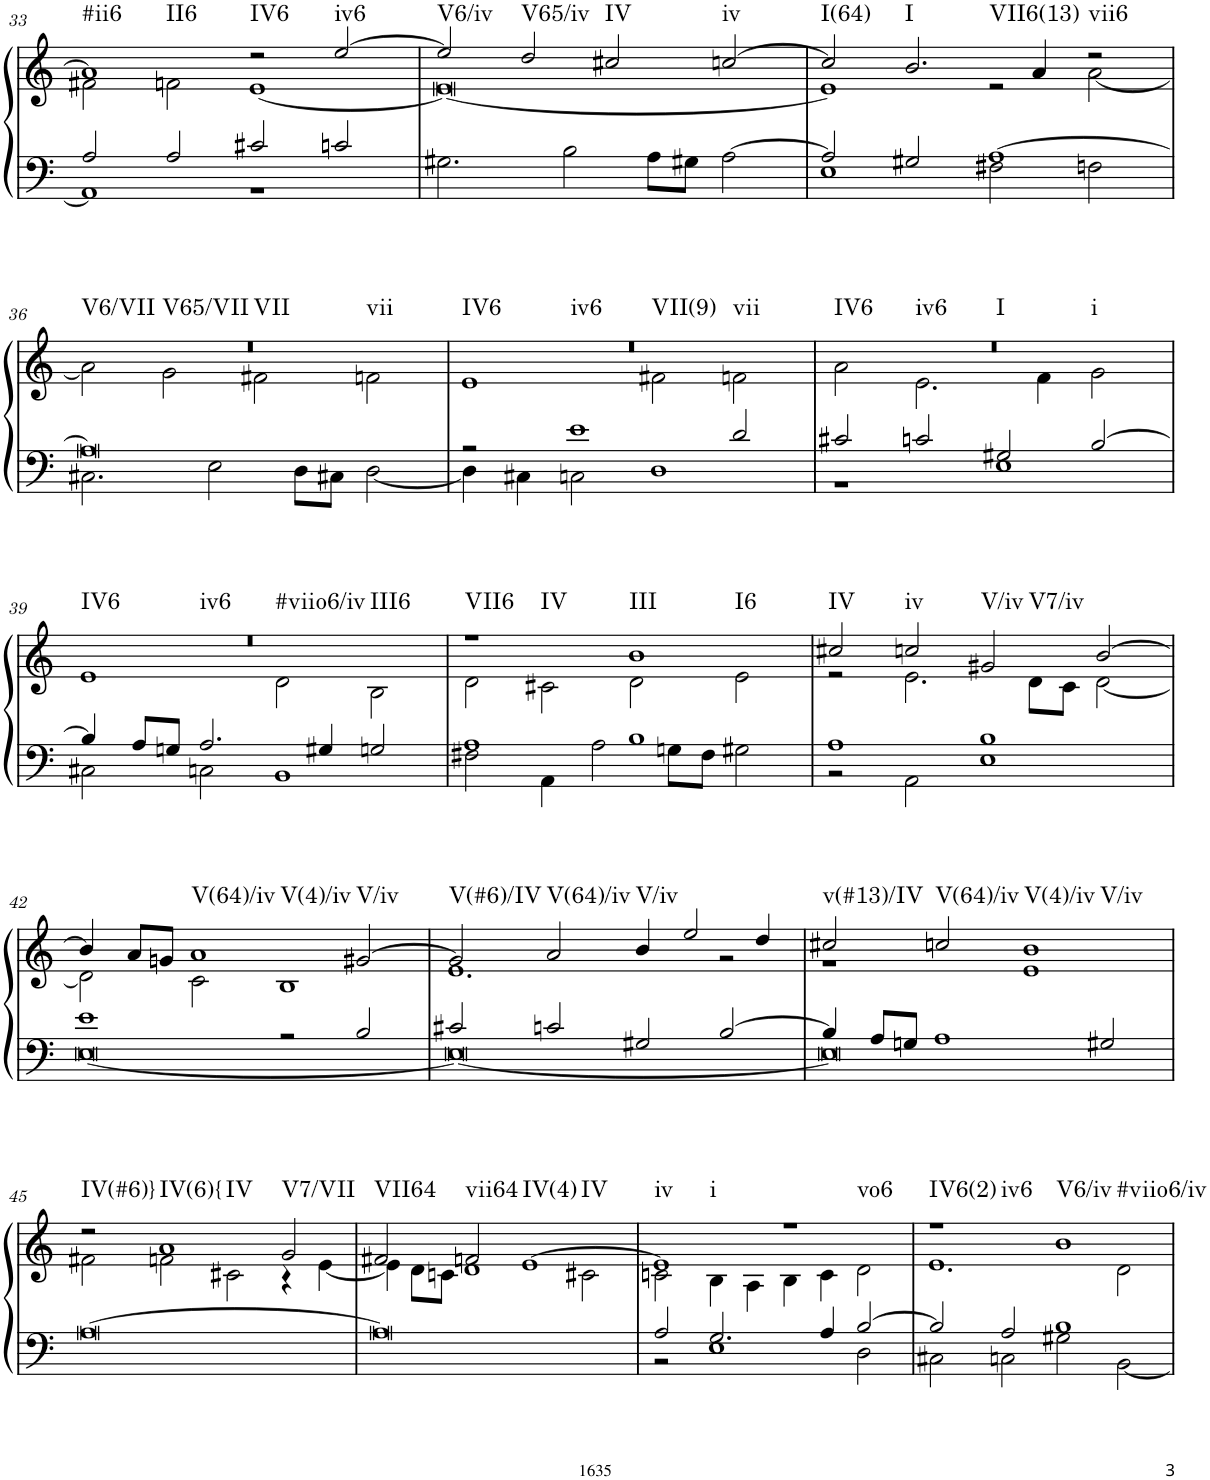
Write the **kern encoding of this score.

**kern	**kern	**harte
*part1	*part1	*part1
*staff2	*staff1	*
*I"Organ	*	*
!!LO:PB:g=z
*clefF4	*clefG2	*
*k[]	*k[]	*
*M4/2	*M4/2	*
=33	=33	=33
*^	*^	*
!	!	!	!	!LO:H:n=1:kt=#ii6
!	!	!	!	!LO:H:n=2:kt=II6
2A/	1AA]	1a]	2f#X\	N N
2A/	.	.	2fn\	.
!	!	!	!	!LO:H:kt=IV6
2c#X/	1r	2r	[1e	N
!	!	!	!	!LO:H:kt=iv6
2cn/	.	[2ee/	.	N
*v	*v	*	*	*
=34	=34	=34	=34
!	!	!	!LO:H:kt=V6/iv
2.G#X\	2ee/]	0e_	N
!	!	!	!LO:H:kt=V65/iv
.	2dd/	.	N
2B\	.	.	.
!	!	!	!LO:H:kt=IV
.	2cc#X/	.	N
8A\L	.	.	.
8G#X\J	.	.	.
!	!	!	!LO:H:kt=iv
[2A\	[2ccn/	.	N
=35	=35	=35	=35
*^	*	*	*
!	!	!	!	!LO:H:kt=I(64)
2A/]	1E	2cc/]	1e]	N
!	!	!	!	!LO:H:n=1:kt=I
!	!	!	!	!LO:H:n=2:kt=VII6(13)
2G#X/	.	2.b/	.	N N
[1A	2F#X\	.	2r	.
.	.	4a/	.	.
!	!	!	!	!LO:H:kt=vii6
.	2Fn\	2r	[2a\	N
!!LO:LB:g=z	!!
=36	=36	=36	=36	=36
!	!	!	!	!LO:H:n=1:kt=V6/VII
!	!	!	!	!LO:H:n=2:kt=V65/VII
!	!	!	!	!LO:H:n=3:kt=VII
!	!	!	!	!LO:H:n=4:kt=vii
0A]	2.C#X\	0r	2a\]	N N N N
.	.	.	2g\	.
.	2E\	.	.	.
.	.	.	2f#X\	.
.	8D\L	.	.	.
.	8C#X\J	.	.	.
.	[2D\	.	2fn\	.
=37	=37	=37	=37	=37
!	!	!	!	!LO:H:n=1:kt=IV6
!	!	!	!	!LO:H:n=2:kt=iv6
!	!	!	!	!LO:H:n=3:kt=VII(9)
!	!	!	!	!LO:H:n=4:kt=vii
2r	4D\]	0r	1e	N N N N
.	4C#X\	.	.	.
1e	2Cn\	.	.	.
.	1D	.	2f#X\	.
2d/	.	.	2fn\	.
=38	=38	=38	=38	=38
!	!	!	!	!LO:H:n=1:kt=IV6
!	!	!	!	!LO:H:n=2:kt=iv6
!	!	!	!	!LO:H:n=3:kt=I
!	!	!	!	!LO:H:n=4:kt=i
2c#X/	1r	0r	2a\	N N N N
2cn/	.	.	2.e\	.
2G#X/	1E	.	.	.
.	.	.	4f\	.
[2B/	.	.	2g\	.
!!LO:LB:g=z	!!
=39	=39	=39	=39	=39
!	!	!	!	!LO:H:n=1:kt=IV6
!	!	!	!	!LO:H:n=2:kt=iv6
!	!	!	!	!LO:H:n=3:kt=#viio6/iv
!	!	!	!	!LO:H:n=4:kt=III6
4B/]	2C#X\	0r	1e	N N N N
8A/L	.	.	.	.
8Gn/J	.	.	.	.
2.A/	2Cn\	.	.	.
.	1BB	.	2d\	.
4G#X/	.	.	.	.
2Gn/	.	.	2B\	.
=40	=40	=40	=40	=40
!	!	!	!	!LO:H:n=1:kt=VII6
!	!	!	!	!LO:H:n=2:kt=IV
1A	2F#X\	1r	2d\	N N
.	4AA\	.	2c#X\	.
.	2A\	.	.	.
!	!	!	!	!LO:H:n=1:kt=III
!	!	!	!	!LO:H:n=2:kt=I6
1B	.	1b	2d\	N N
.	8Gn\L	.	.	.
.	8F#\J	.	.	.
.	2G#X\	.	2e\	.
=41	=41	=41	=41	=41
!	!	!	!	!LO:H:kt=IV
1A	2r	2cc#X/	2r	N
!	!	!	!	!LO:H:kt=iv
.	2AA\	2ccn/	2.e\	N
!	!	!	!	!LO:H:n=1:kt=V/iv
!	!	!	!	!LO:H:n=2:kt=V7/iv
1B	1E	2g#X/	.	N N
.	.	.	8d\L	.
.	.	.	8c\J	.
.	.	[2b/	[2d\	.
!!LO:LB:g=z	!!
=42	=42	=42	=42	=42
1e	[0E	4b/]	2d\]	.
.	.	8a/L	.	.
.	.	8gn/J	.	.
!	!	!	!	!LO:H:n=1:kt=V(64)/iv
!	!	!	!	!LO:H:n=2:kt=V(4)/iv
.	.	1a	2c\	N N
2r	.	.	1B	.
!	!	!	!	!LO:H:kt=V/iv
2B/	.	[2g#X/	.	N
=43	=43	=43	=43	=43
!	!	!	!	!LO:H:kt=V(#6)/IV
2c#X/	0E_	2g#/]	1.e	N
!	!	!	!	!LO:H:kt=V(64)/iv
2cn/	.	2a/	.	N
!	!	!	!	!LO:H:kt=V/iv
2G#X/	.	4b/	.	N
.	.	2ee/	.	.
[2B/	.	.	2r	.
.	.	4dd/	.	.
=44	=44	=44	=44	=44
!	!	!	!	!LO:H:kt=v(#13)/IV
4B/]	0E]	2cc#X/	1r	N
8A/L	.	.	.	.
8Gn/J	.	.	.	.
!	!	!	!	!LO:H:kt=V(64)/iv
1A	.	2ccn/	.	N
!	!	!	!	!LO:H:n=1:kt=V(4)/iv
!	!	!	!	!LO:H:n=2:kt=V/iv
.	.	1b	1e	N N
2G#X/	.	.	.	.
*v	*v	*	*	*
!!LO:LB:g=z	!!
=45	=45	=45	=45
!	!	!	!LO:H:kt=IV(#6)}
[0A	2r	2f#X\	N
!	!	!	!LO:H:n=1:kt=IV(6){
!	!	!	!LO:H:n=2:kt=IV
.	1a	2fn\	N N
.	.	2c#X\	.
!	!	!	!LO:H:kt=V7/VII
.	2g/	4r	N
.	.	[4e\	.
=46	=46	=46	=46
!	!	!	!LO:H:kt=VII64
0A]	2f#X/	4e\]	N
.	.	8d\L	.
.	.	8cn\J	.
!	!	!	!LO:H:kt=vii64
.	2fn/	1d	N
!	!	!	!LO:H:n=1:kt=IV(4)
!	!	!	!LO:H:n=2:kt=IV
.	[1e	.	N N
.	.	2c#X\	.
=47	=47	=47	=47
*^	*	*	*
!	!	!	!	!LO:H:n=1:kt=iv
!	!	!	!	!LO:H:n=2:kt=i
2A/	2r	1e]	2cn\	N N
2.G/	1E	.	4B\	.
.	.	.	4A\	.
!	!	!	!	!LO:H:kt=vo6
.	.	1r	4B\	N
4A/	.	.	4c\	.
[2B/	2D\	.	2d\	.
=48	=48	=48	=48	=48
!	!	!	!	!LO:H:n=1:kt=IV6(2)
!	!	!	!	!LO:H:n=2:kt=iv6
2B/]	2C#X\	1r	1.e	N N
2A/	2Cn\	.	.	.
!	!	!	!	!LO:H:n=1:kt=V6/iv
!	!	!	!	!LO:H:n=2:kt=#viio6/iv
1B	2G#X\	1b	.	N N
.	[2BB\	.	2d\	.
*v	*v	*	*	*
*	*v	*v	*
=	=	=
*-	*-	*-
